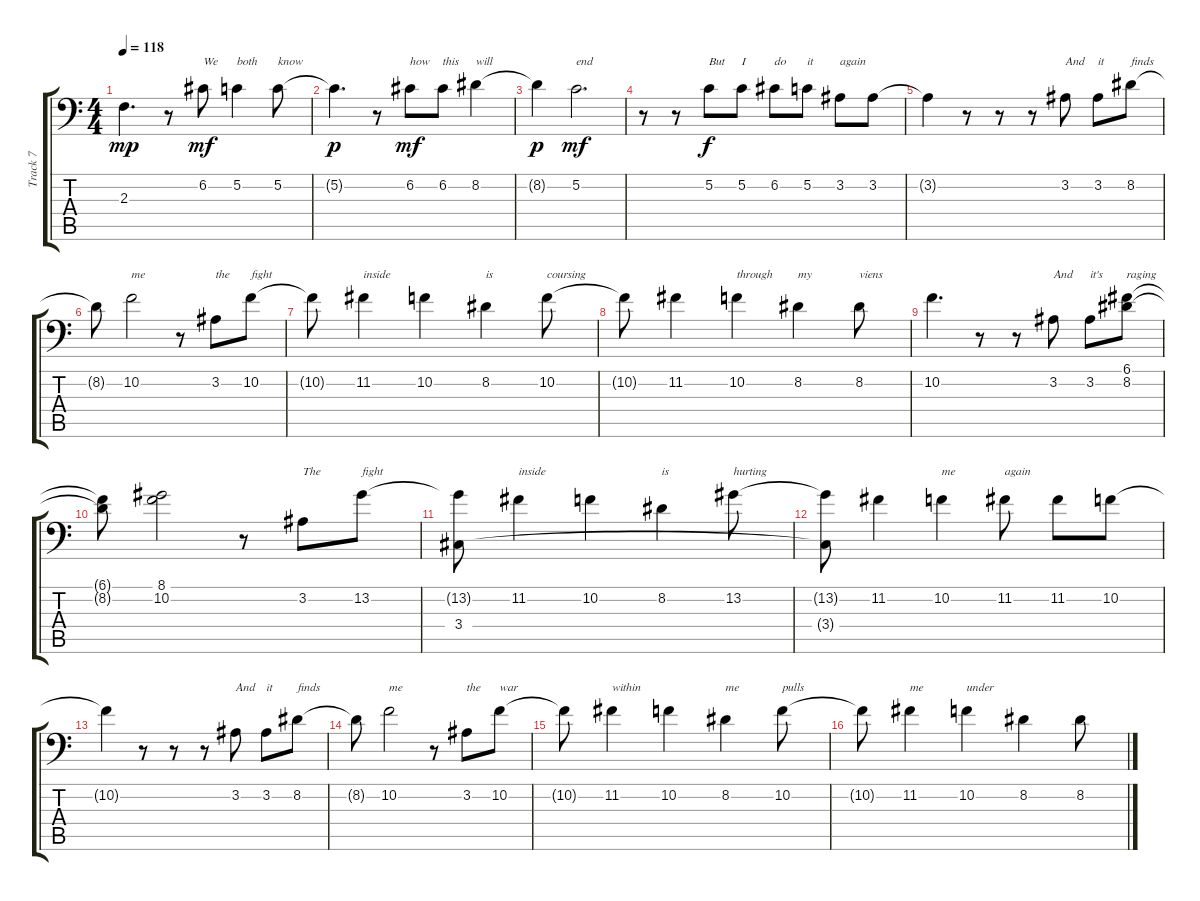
\track ("Track 7" "Track 7") {instrument frenchhorn}
\staff {score tabs}
\tuning (C4 G3 Eb3 Bb2 F2 Bb1) {hide}
\ts (4 4)
\tempo 118
\clef f4
\ks c
2.3{t}.4{d dy mp} r.8 6.2.8{txt "We" dy mf} 5.2.4{txt "both"} 5.2.8{txt "know"} |
5.2{t}.4{d dy p} r.8 6.2.8{txt "how" dy mf} 6.2.8{txt "this"} 8.2.4{txt "will"} |
8.2{t}.4{dy p} 5.2.2{d txt "end" dy mf} |
r.8 r.8 5.2.8{txt "But" dy f} 5.2.8{txt "I"} 6.2.8{txt "do"} 5.2.8{txt "it"} 3.2.8{txt "again"} 3.2.8 |
3.2{t}.4 r.8 r.8 r.8 3.2.8{txt "And"} 3.2.8{txt "it"} 8.2.8{txt "finds"} |
8.2{t}.8 10.2.2{txt "me"} r.8 3.2.8{txt "the"} 10.2.8{txt "fight"} |
10.2{t}.8 11.2.4{txt "inside"} 10.2.4 8.2.4{txt "is"} 10.2.8{txt "coursing"} |
10.2{t}.8 11.2.4 10.2.4{txt "through"} 8.2.4{txt "my"} 8.2.8{txt "viens"} |
10.2.4{d} r.8 r.8 3.2.8{txt "And"} 3.2.8{txt "it's"} (6.1 8.2).8{txt "raging"} |
(6.1{t} 8.2{t}).8 (8.1 10.2).2 r.8 3.2.8{txt "The"} 13.2.8{txt "fight"} |
(13.2{t} 3.4).8 11.2.4{txt "inside"} 10.2.4 8.2.4{txt "is"} 13.2.8{txt "hurting"} |
(13.2{t} 3.4{t}).8 11.2.4 10.2.4{txt "me"} 11.2.8{txt "again"} 11.2.8 10.2.8 |
10.2{t}.4 r.8 r.8 r.8 3.2.8{txt "And"} 3.2.8{txt "it"} 8.2.8{txt "finds"} |
8.2{t}.8 10.2.2{txt "me"} r.8 3.2.8{txt "the"} 10.2.8{txt "war"} |
10.2{t}.8 11.2.4{txt "within"} 10.2.4 8.2.4{txt "me"} 10.2.8{txt "pulls"} |
10.2{t}.8 11.2.4{txt "me"} 10.2.4{txt "under"} 8.2.4 8.2.8
